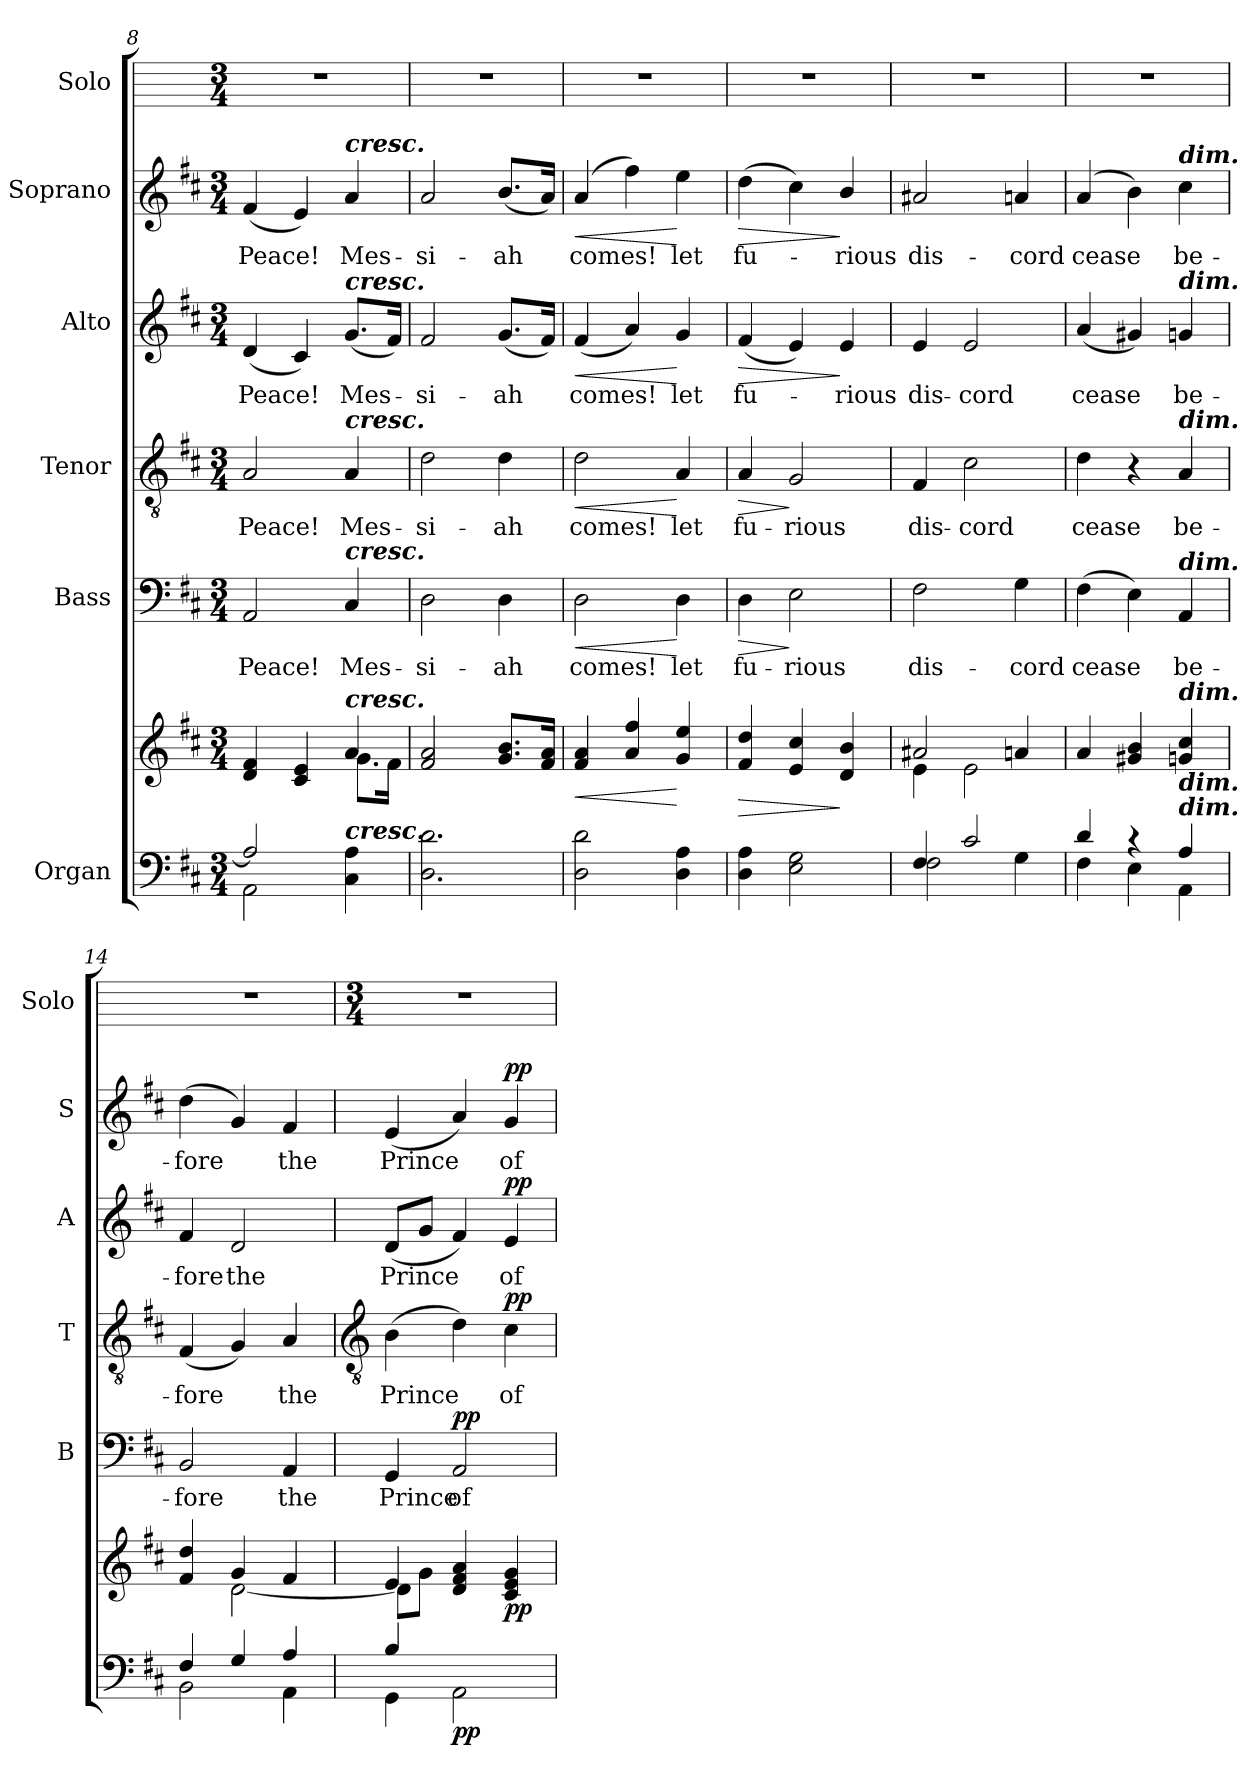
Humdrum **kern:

**kern	**kern	**dynam	**kern	**text	**dynam	**kern	**text	**dynam	**kern	**text	**dynam	**kern	**text	**dynam	**kern
*part6	*part6	*part6	*part5	*part5	*part5	*part4	*part4	*part4	*part3	*part3	*part3	*part2	*part2	*part2	*part1
*staff7	*staff6	*staff6/7	*staff5	*staff5	*staff5	*staff4	*staff4	*staff4	*staff3	*staff3	*staff3	*staff2	*staff2	*staff2	*staff1
*I"Organ	*	*	*I"Bass	*	*	*I"Tenor	*	*	*I"Alto	*	*	*I"Soprano	*	*	*I"Solo
*	*	*	*I'B	*	*	*I'T	*	*	*I'A	*	*	*I'S	*	*	*I'Solo
!!LO:LB:g=z
*clefF4	*clefG2	*	*clefF4	*	*	*clefGv2	*	*	*clefG2	*	*	*clefG2	*	*	*
*k[f#c#]	*k[f#c#]	*	*k[f#c#]	*	*	*k[f#c#]	*	*	*k[f#c#]	*	*	*k[f#c#]	*	*	*
*D:	*D:	*	*D:	*	*	*D:	*	*	*D:	*	*	*D:	*	*	*
*M3/4	*M3/4	*	*M3/4	*	*	*M3/4	*	*	*M3/4	*	*	*M3/4	*	*	*M3/4
=8	=8	=8	=8	=8	=8	=8	=8	=8	=8	=8	=8	=8	=8	=8	=8
*^	*^	*	*	*	*	*	*	*	*	*	*	*	*	*	*
!	!	!	!	!	!	!LO:LY:b	!	!	!LO:LY:b	!	!	!LO:LY:b	!	!	!LO:LY:b	!	!
2A/]	2AA\	4d 4f#	2ryy	.	2AA	Peace!	.	2A	Peace!	.	(<4d	Peace!	.	(<4f#	Peace!	.	2.r
.	.	4c# 4e	.	.	.	.	.	.	.	.	4c#)	.	.	4e)	.	.	.
!	!	!	!	!	!	!	!	!	!	!	!	!	!	!LO:TX:a:Bi:t=cresc.	!	!	!
!	!	!	!	!	!	!	!	!	!	!	!LO:TX:a:Bi:t=cresc.	!	!	!	!	!	!
!	!	!	!	!	!	!	!	!LO:TX:a:Bi:t=cresc.	!	!	!	!	!	!	!	!	!
!	!	!	!	!	!LO:TX:a:Bi:t=cresc.	!	!	!	!	!	!	!	!	!	!	!	!
!	!	!LO:TX:a:Bi:t=cresc.	!	!	!	!	!	!	!	!	!	!	!	!	!	!	!
!LO:TX:a:Bi:t=cresc.	!	!	!	!	!	!	!	!	!	!	!	!	!	!	!	!	!
!	!	!	!	!	!	!LO:LY:b	!	!	!LO:LY:b	!	!	!LO:LY:b	!	!	!LO:LY:b	!	!
4ryy	4C#\ 4A\	4a	8.g\L	.	4C#	Mes-	.	4A	Mes-	.	(<8.gL	Mes-	.	4a	Mes-	.	.
.	.	.	16f#\J	.	.	.	.	.	.	.	16f#J)	.	.	.	.	.	.
=9	=9	=9	=9	=9	=9	=9	=9	=9	=9	=9	=9	=9	=9	=9	=9	=9	=9
!	!	!	!	!	!	!LO:LY:b	!	!	!LO:LY:b	!	!	!LO:LY:b	!	!	!LO:LY:b	!	!
2.ryy	2.D\ 2.d\	2f# 2a	2.ryy	.	2D	-si-	.	2d	-si-	.	2f#	si-	.	2a	-si-	.	2.r
!	!	!	!	!	!	!LO:LY:b	!	!	!LO:LY:b	!	!	!LO:LY:b	!	!	!LO:LY:b	!	!
.	.	8.g 8.bL	.	.	4D	-ah	.	4d	-ah	.	(<8.gL	-ah	.	(<8.bL	-ah	.	.
.	.	16f# 16aJ	.	.	.	.	.	.	.	.	16f#J)	.	.	16aJ)	.	.	.
=10	=10	=10	=10	=10	=10	=10	=10	=10	=10	=10	=10	=10	=10	=10	=10	=10	=10
!	!	!	!	!LO:HP:b	!	!LO:LY:b	!LO:HP:b	!	!LO:LY:b	!LO:HP:b	!	!LO:LY:b	!LO:HP:b	!	!LO:LY:b	!LO:HP:b	!
2.ryy	2D\ 2d\	4f# 4a	2.ryy	<	2D	comes!	<	2d	comes!	<	(<4f#	comes!	<	(<4a	comes!	<	2.r
.	.	4a 4ff#	.	.	.	.	.	.	.	.	4a)	.	.	4ff#)	.	.	.
!	!	!	!	!	!	!LO:LY:b	!	!	!LO:LY:b	!	!	!LO:LY:b	!	!	!LO:LY:b	!	!
.	4D\ 4A\	4g 4ee	.	[	4D	let	[	4A	let	[	4g	let	[	4ee	let	[	.
=11	=11	=11	=11	=11	=11	=11	=11	=11	=11	=11	=11	=11	=11	=11	=11	=11	=11
!	!	!	!	!LO:HP:b	!	!LO:LY:b	!LO:HP:b	!	!LO:LY:b	!LO:HP:b	!	!LO:LY:b	!LO:HP:b	!	!LO:LY:b	!LO:HP:b	!
2.ryy	4D\ 4A\	4f# 4dd	2.ryy	>	4D	fu-	>	4A	fu-	>	(<4f#	fu-	>	(>4dd	fu-	>	2.r
!	!	!	!	!	!	!LO:LY:b	!	!	!LO:LY:b	!	!	!	!	!	!	!	!
.	2E\ 2G\	4e 4cc#	.	.	2E	-rious	]	2G	-rious	]	4e)	.	.	4cc#)	.	.	.
!	!	!	!	!	!	!	!	!	!	!	!	!LO:LY:b	!	!	!LO:LY:b	!	!
.	.	4d/ 4b/	.	]	.	.	.	.	.	.	4e	rious	]	4b/	rious	]	.
=12	=12	=12	=12	=12	=12	=12	=12	=12	=12	=12	=12	=12	=12	=12	=12	=12	=12
!	!	!	!	!	!	!LO:LY:b	!	!	!LO:LY:b	!	!	!LO:LY:b	!	!	!LO:LY:b	!	!
4F#/	2F#\	2a#X	4e\	.	2F#	dis-	.	4F#	dis-	.	4e	dis-	.	2a#X	dis-	.	2.r
!	!	!	!	!	!	!	!	!	!LO:LY:b	!	!	!LO:LY:b	!	!	!	!	!
2c#/	.	.	2e\	.	.	.	.	2c#	-cord	.	2e	-cord	.	.	.	.	.
!	!	!	!	!	!	!LO:LY:b	!	!	!	!	!	!	!	!	!LO:LY:b	!	!
.	4G\	4an	.	.	4G	-cord	.	.	.	.	.	.	.	4an	-cord	.	.
=13	=13	=13	=13	=13	=13	=13	=13	=13	=13	=13	=13	=13	=13	=13	=13	=13	=13
!	!	!	!	!	!	!LO:LY:b	!	!	!LO:LY:b	!	!	!LO:LY:b	!	!	!LO:LY:b	!	!
4d/	4F#\	4a	2.ryy	.	(>4F#	cease	.	4d	cease	.	(<4a	cease	.	(<4a	cease	.	2.r
4r	4E\	4g#X 4b	.	.	4E)	.	.	4r	.	.	4g#X)	.	.	4b)	.	.	.
!	!	!	!	!	!	!	!	!	!	!	!	!	!	!LO:TX:a:Bi:t=dim.	!	!	!
!	!	!	!	!	!	!	!	!	!	!	!LO:TX:a:Bi:t=dim.	!	!	!	!	!	!
!	!	!	!	!	!	!	!	!LO:TX:a:Bi:t=dim.	!	!	!	!	!	!	!	!	!
!	!	!	!	!	!LO:TX:a:Bi:t=dim.	!	!	!	!	!	!	!	!	!	!	!	!
!	!	!LO:TX:a:Bi:t=dim.	!	!	!	!	!	!	!	!	!	!	!	!	!	!	!
!LO:TX:a:Bi:t=dim.	!	!	!	!	!	!	!	!	!	!	!	!	!	!	!	!	!
!LO:TX:a:Bi:t=dim.	!	!	!	!	!	!	!	!	!	!	!	!	!	!	!	!	!
!	!	!	!	!	!	!LO:LY:b	!	!	!LO:LY:b	!	!	!LO:LY:b	!	!	!LO:LY:b	!	!
4A/	4AA\	4gn 4cc#	.	.	4AA	be-	.	4A	be-	.	4gn	be-	.	4cc#	be-	.	.
=14	=14	=14	=14	=14	=14	=14	=14	=14	=14	=14	=14	=14	=14	=14	=14	=14	=14
!	!	!	!	!	!	!LO:LY:b	!	!	!LO:LY:b	!	!	!LO:LY:b	!	!	!LO:LY:b	!	!
4F#/	2BB\	4f# 4dd	4ryy	.	2BB	-fore	.	(<4F#	-fore	.	4f#	-fore	.	(<4dd	-fore	.	2.r
!	!	!	!	!	!	!	!	!	!	!	!	!LO:LY:b	!	!	!	!	!
4G/	.	4g	[2d\	.	.	.	.	4G)	.	.	2d	the	.	4g)	.	.	.
!	!	!	!	!	!	!LO:LY:b	!	!	!LO:LY:b	!	!	!	!	!	!LO:LY:b	!	!
4A/	4AA\	4f#	.	.	4AA	the	.	4A	the	.	.	.	.	4f#	the	.	.
!!LO:LB:g=z
=15	=15	=15	=15	=15	=15	=15	=15	=15	=15	=15	=15	=15	=15	=15	=15	=15	=15
*	*	*	*	*	*	*	*	*clefGv2	*	*	*	*	*	*	*	*	*
*	*	*	*	*	*	*	*	*	*	*	*	*	*	*	*	*	*M3/4
!	!	!	!	!	!	!LO:LY:b	!	!	!LO:LY:b	!	!	!LO:LY:b	!	!	!LO:LY:b	!	!
4B/	4GG\	4e/	8d\L]	.	4GG	Prince	.	(>4B	Prince	.	(<8dL	Prince	.	(<4e	Prince	.	2.r
.	.	.	8g\J	.	.	.	.	.	.	.	8gJ	.	.	.	.	.	.
!	!	!	!	!LO:DY:b=2	!	!LO:LY:b	!LO:DY:b	!	!	!	!	!	!	!	!	!	!
2ryy	2AA\	4d/ 4f#/ 4a/	2ryy	pp	2AA	of	pp	4d)	.	.	4f#)	.	.	4a)	.	.	.
!	!	!	!	!LO:DY:b	!	!	!	!	!LO:LY:b	!LO:DY:b	!	!LO:LY:b	!LO:DY:b	!	!LO:LY:b	!LO:DY:b	!
.	.	4c#/ 4e/ 4g/	.	pp	.	.	.	4c#	of	pp	4e	of	pp	4g	of	pp	.
*v	*v	*	*	*	*	*	*	*	*	*	*	*	*	*	*	*	*
*	*v	*v	*	*	*	*	*	*	*	*	*	*	*	*	*	*
=	=	=	=	=	=	=	=	=	=	=	=	=	=	=	=
*-	*-	*-	*-	*-	*-	*-	*-	*-	*-	*-	*-	*-	*-	*-	*-
